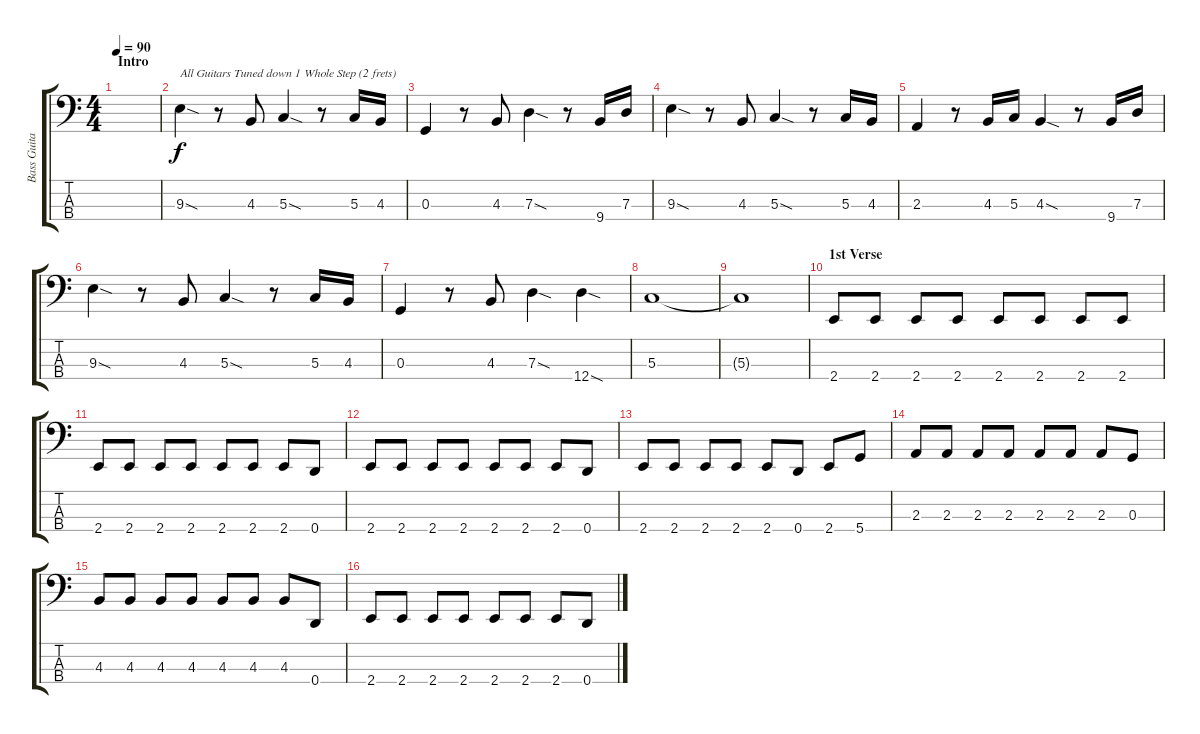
\track ("Bass Guitar" "Bass Guita") {instrument electricbassfinger}
\staff {score tabs}
\tuning (F2 C2 G1 D1) {hide}
\ts (4 4)
\section ("" "Intro")
\tempo 90
\clef f4
\ks c
|
9.3{sod}.4{txt "All Guitars Tuned down 1 Whole Step (2 frets)"} r.8 4.3.8 5.3{sod}.4 r.8 5.3.16 4.3.16 |
0.3.4 r.8 4.3.8 7.3{sod}.4 r.8 9.4.16 7.3.16 |
9.3{sod}.4 r.8 4.3.8 5.3{sod}.4 r.8 5.3.16 4.3.16 |
2.3.4 r.8 4.3.16 5.3.16 4.3{sod}.4 r.8 9.4.16 7.3.16 |
9.3{sod}.4 r.8 4.3.8 5.3{sod}.4 r.8 5.3.16 4.3.16 |
0.3.4 r.8 4.3.8 7.3{sod}.4 12.4{sod}.4 |
5.3.1 |
5.3{t}.1 |
\section ("" "1st Verse")
2.4.8 2.4.8 2.4.8 2.4.8 2.4.8 2.4.8 2.4.8 2.4.8 |
2.4.8 2.4.8 2.4.8 2.4.8 2.4.8 2.4.8 2.4.8 0.4.8 |
2.4.8 2.4.8 2.4.8 2.4.8 2.4.8 2.4.8 2.4.8 0.4.8 |
2.4.8 2.4.8 2.4.8 2.4.8 2.4.8 0.4.8 2.4.8 5.4.8 |
2.3.8 2.3.8 2.3.8 2.3.8 2.3.8 2.3.8 2.3.8 0.3.8 |
4.3.8 4.3.8 4.3.8 4.3.8 4.3.8 4.3.8 4.3.8 0.4.8 |
2.4.8 2.4.8 2.4.8 2.4.8 2.4.8 2.4.8 2.4.8 0.4.8
